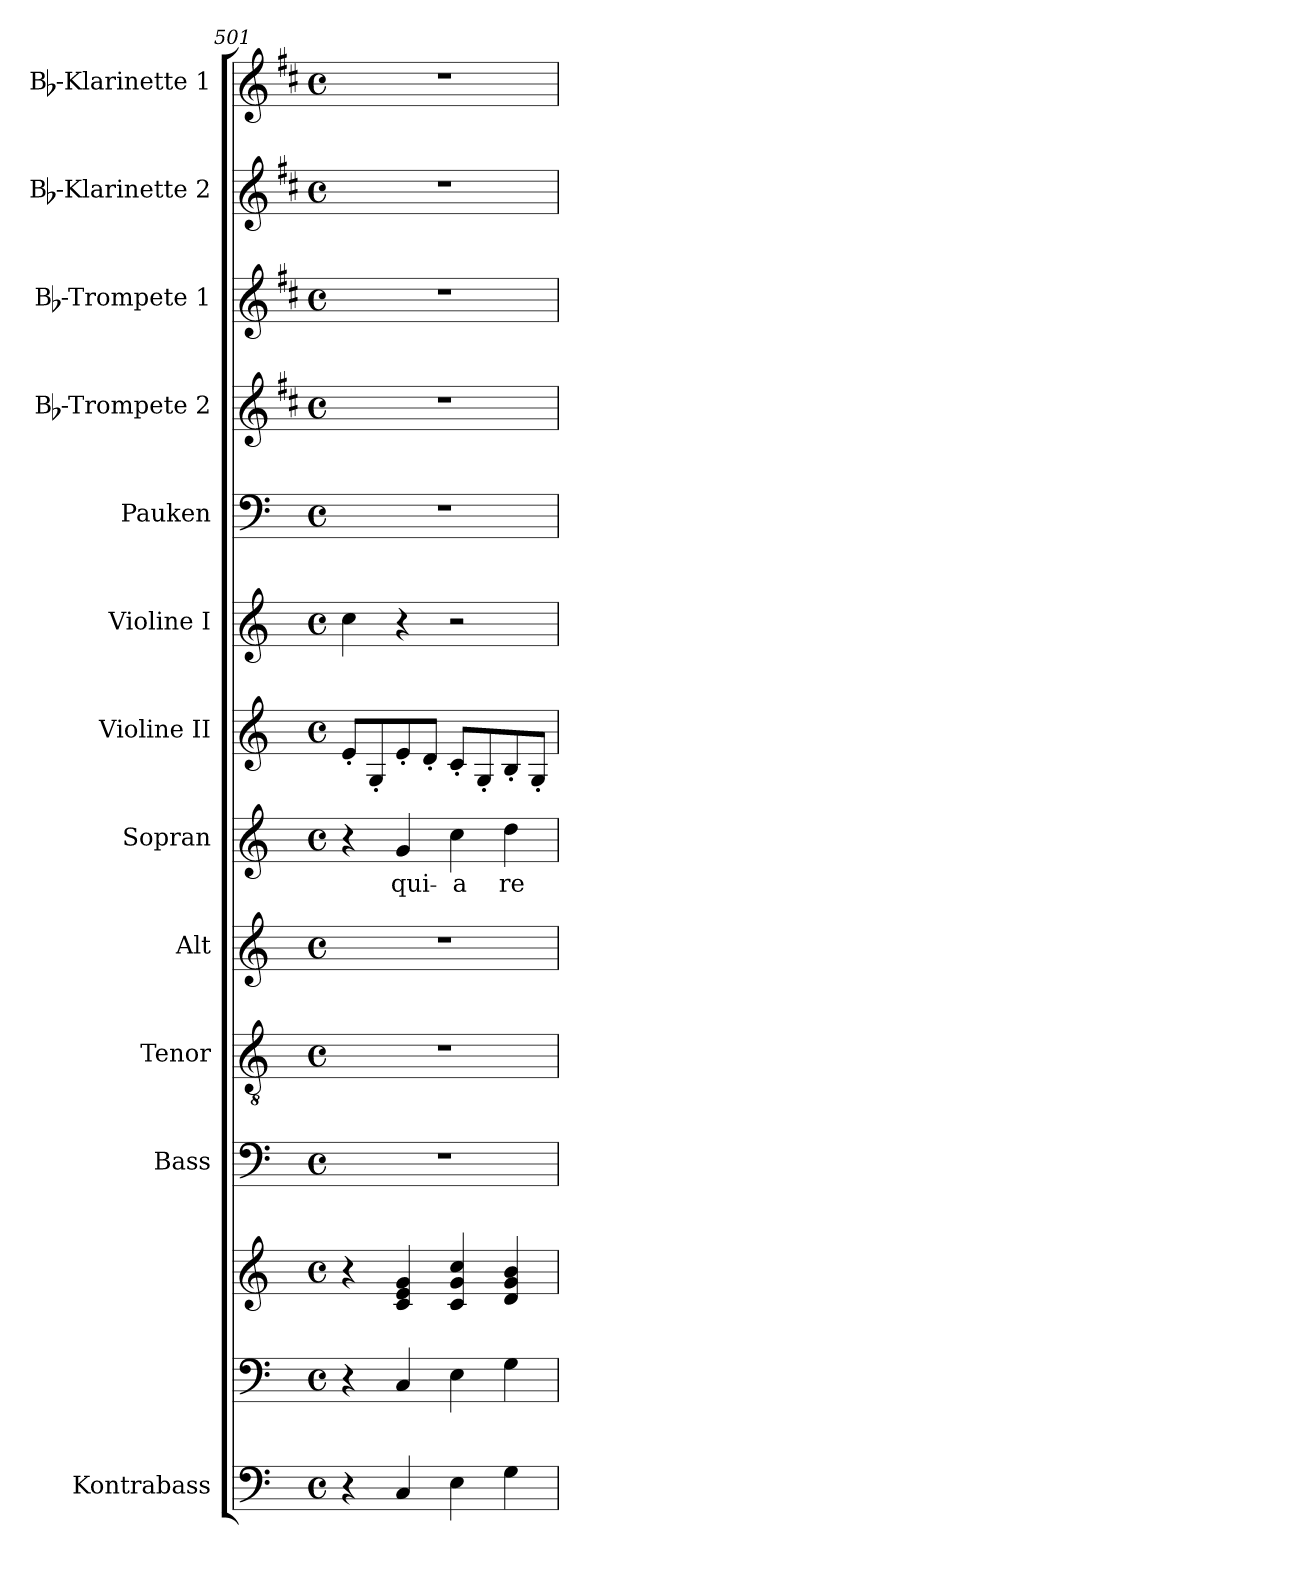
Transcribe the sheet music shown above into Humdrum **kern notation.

**kern	**kern	**kern	**kern	**kern	**kern	**kern	**text	**kern	**kern	**kern	**kern	**kern	**kern	**kern
*part13	*part12	*part12	*part11	*part10	*part9	*part8	*part8	*part7	*part6	*part5	*part4	*part3	*part2	*part1
*staff14	*staff13	*staff12	*staff11	*staff10	*staff9	*staff8	*staff8	*staff7	*staff6	*staff5	*staff4	*staff3	*staff2	*staff1
*I"Kontrabass	*	*	*I"Bass	*I"Tenor	*I"Alt	*I"Sopran	*	*I"Violine II	*I"Violine I	*I"Pauken	*I"Bb-Trompete 2	*I"Bb-Trompete 1	*I"Bb-Klarinette 2	*I"Bb-Klarinette 1
*I'Kb.	*	*	*I'B.	*I'T.	*I'A.	*I'S.	*	*I'Vl. II	*I'Vl. I	*I'Pk.	*I'Bb Trp. 2	*I'Bb Trp. 1	*I'Bb Kl. 2	*I'Bb Kl. 1
*clefF4	*clefF4	*clefG2	*clefF4	*clefGv2	*clefG2	*clefG2	*	*clefG2	*clefG2	*clefF4	*clefG2	*clefG2	*clefG2	*clefG2
*ITrd7c12	*	*	*	*	*	*	*	*	*	*	*ITrd1c2	*ITrd1c2	*ITrd1c2	*ITrd1c2
*k[]	*k[]	*k[]	*k[]	*k[]	*k[]	*k[]	*	*k[]	*k[]	*k[]	*k[]	*k[]	*k[]	*k[]
*C:	*C:	*C:	*C:	*C:	*C:	*C:	*	*C:	*C:	*C:	*C:	*C:	*C:	*C:
*M4/4	*M4/4	*M4/4	*M4/4	*M4/4	*M4/4	*M4/4	*	*M4/4	*M4/4	*M4/4	*M4/4	*M4/4	*M4/4	*M4/4
*met(c)	*met(c)	*met(c)	*met(c)	*met(c)	*met(c)	*met(c)	*	*met(c)	*met(c)	*met(c)	*met(c)	*met(c)	*met(c)	*met(c)
=501	=501	=501	=501	=501	=501	=501	=501	=501	=501	=501	=501	=501	=501	=501
4r	4r	4r	1r	1r	1r	4r	.	8e'</L	4cc\	1r	1r	1r	1r	1r
.	.	.	.	.	.	.	.	8G'</	.	.	.	.	.	.
!	!	!	!	!	!	!	!LO:LY:b	!	!	!	!	!	!	!
4CC/	4C/	4c/ 4e/ 4g/	.	.	.	4g/	qui-	8e'</	4r	.	.	.	.	.
.	.	.	.	.	.	.	.	8d'</J	.	.	.	.	.	.
!	!	!	!	!	!	!	!LO:LY:b	!	!	!	!	!	!	!
4EE\	4E\	4c/ 4g/ 4cc/	.	.	.	4cc\	-a	8c'</L	2r	.	.	.	.	.
.	.	.	.	.	.	.	.	8G'</	.	.	.	.	.	.
!	!	!	!	!	!	!	!LO:LY:b	!	!	!	!	!	!	!
4GG\	4G\	4d/ 4g/ 4b/	.	.	.	4dd\	re-	8B'</	.	.	.	.	.	.
.	.	.	.	.	.	.	.	8G'</J	.	.	.	.	.	.
=	=	=	=	=	=	=	=	=	=	=	=	=	=	=
*-	*-	*-	*-	*-	*-	*-	*-	*-	*-	*-	*-	*-	*-	*-
